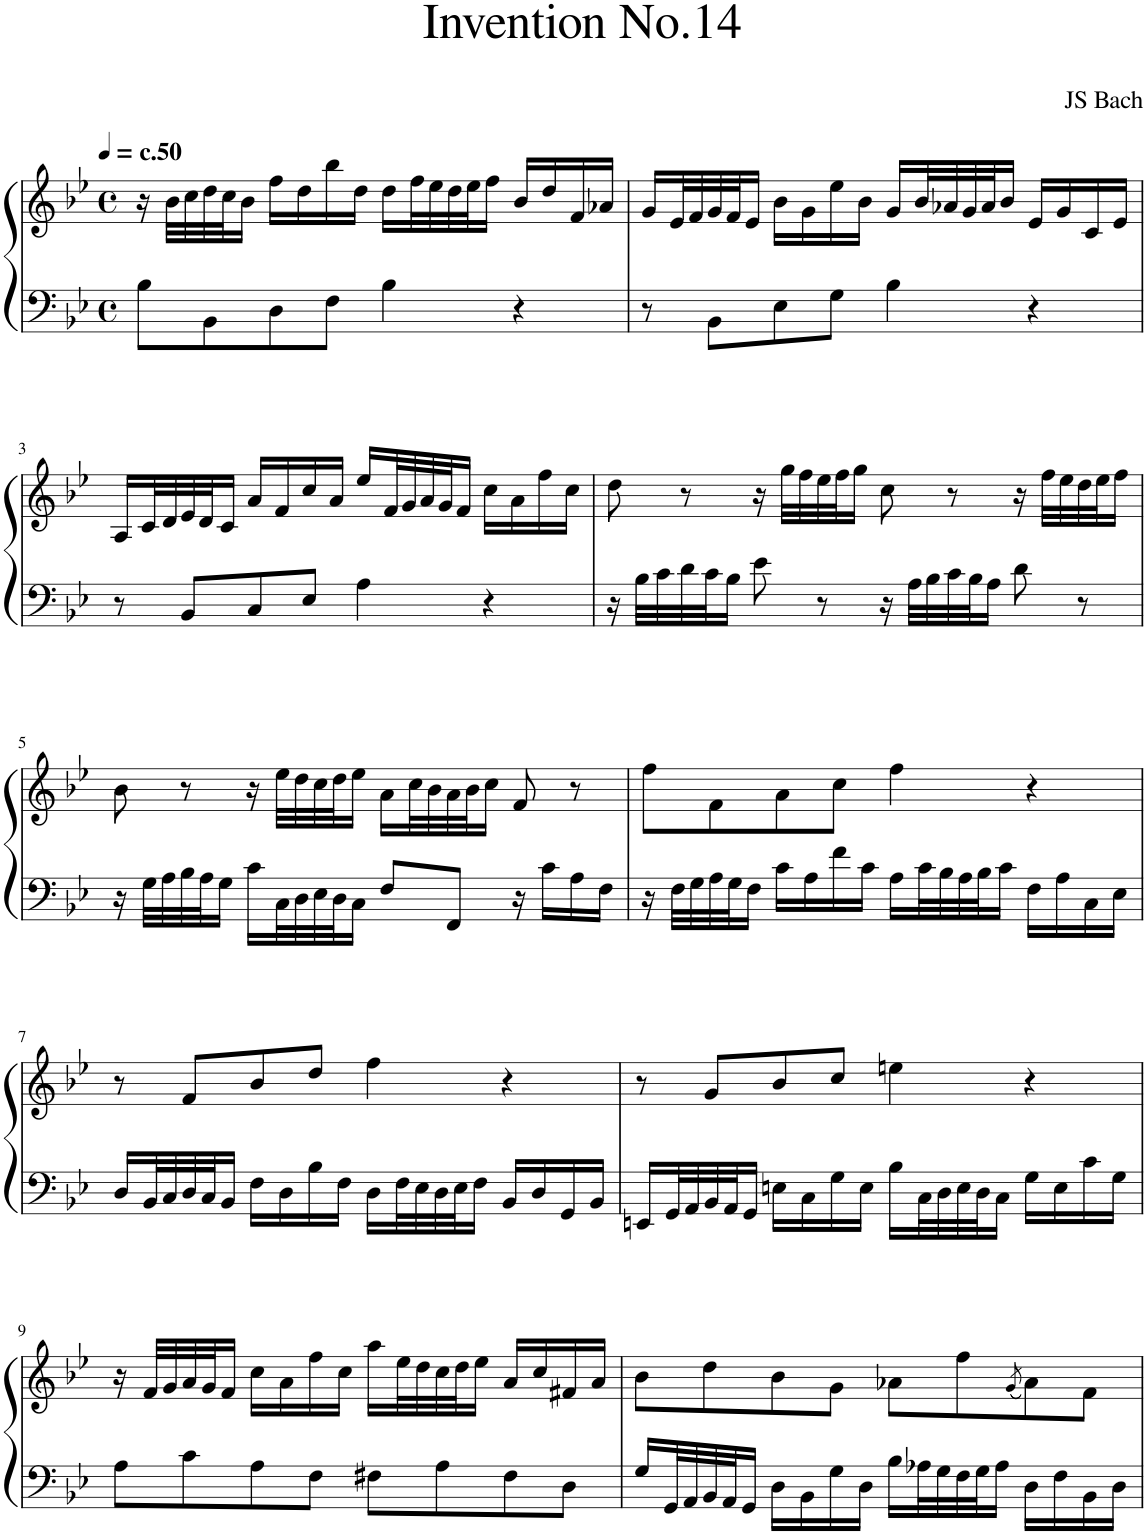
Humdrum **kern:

**kern	**kern
*part1	*part1
*staff2	*staff1
*I"Piano	*
*I'Pno	*
*clefF4	*clefG2
*k[b-e-]	*k[b-e-]
*M4/4	*M4/4
*met(c)	*met(c)
=1	=1
!	!LO:TX:a:B:t=c.50
8B-\L	16r
.	32b-\LLL
.	32cc\
8BB-\	32dd\
.	32cc\J
.	16b-\JJ
8D\	16ff\LL
.	16dd\
8F\J	16bb-\
.	16dd\JJ
4B-\	16dd\LL
.	32ff\L
.	32ee-\
.	32dd\
.	32ee-\J
.	16ff\JJ
4r	16b-/LL
.	16dd/
.	16f/
.	16a-X/JJ
=2	=2
8r	16g/LL
.	32e-/L
.	32f/
8BB-\L	32g/
.	32f/J
.	16e-/JJ
8E-\	16b-\LL
.	16g\
8G\J	16ee-\
.	16b-\JJ
4B-\	16g/LL
.	32b-/L
.	32a-X/
.	32g/
.	32a-/J
.	16b-/JJ
4r	16e-/LL
.	16g/
.	16c/
.	16e-/JJ
!!LO:LB:g=z
=3	=3
8r	16A/LL
.	32c/L
.	32d/
8BB-/L	32e-/
.	32d/J
.	16c/JJ
8C/	16a/LL
.	16f/
8E-/J	16cc/
.	16a/JJ
4A\	16ee-/LL
.	32f/L
.	32g/
.	32a/
.	32g/J
.	16f/JJ
4r	16cc\LL
.	16a\
.	16ff\
.	16cc\JJ
=4	=4
16r	8dd\
32B-\LLL	.
32c\	.
32d\	8r
32c\J	.
16B-\JJ	.
8e-\	16r
.	32gg\LLL
.	32ff\
8r	32ee-\
.	32ff\J
.	16gg\JJ
16r	8cc\
32A\LLL	.
32B-\	.
32c\	8r
32B-\J	.
16A\JJ	.
8d\	16r
.	32ff\LLL
.	32ee-\
8r	32dd\
.	32ee-\J
.	16ff\JJ
!!LO:LB:g=z
=5	=5
16r	8b-\
32G\LLL	.
32A\	.
32B-\	8r
32A\J	.
16G\JJ	.
16c\LL	16r
32C\L	32ee-\LLL
32D\	32dd\
32E-\	32cc\
32D\J	32dd\J
16C\JJ	16ee-\JJ
8F/L	16a\LL
.	32cc\L
.	32b-\
8FF/J	32a\
.	32b-\J
.	16cc\JJ
16r	8f/
16c\LL	.
16A\	8r
16F\JJ	.
=6	=6
16r	8ff\L
32F\LLL	.
32G\	.
32A\	8f\
32G\J	.
16F\JJ	.
16c\LL	8a\
16A\	.
16f\	8cc\J
16c\JJ	.
16A\LL	4ff\
32c\L	.
32B-\	.
32A\	.
32B-\J	.
16c\JJ	.
16F\LL	4r
16A\	.
16C\	.
16E-\JJ	.
!!LO:LB:g=z
=7	=7
16D/LL	8r
32BB-/L	.
32C/	.
32D/	8f/L
32C/J	.
16BB-/JJ	.
16F\LL	8b-/
16D\	.
16B-\	8dd/J
16F\JJ	.
16D\LL	4ff\
32F\L	.
32E-\	.
32D\	.
32E-\J	.
16F\JJ	.
16BB-/LL	4r
16D/	.
16GG/	.
16BB-/JJ	.
=8	=8
16EEn/LL	8r
32GG/L	.
32AA/	.
32BB-/	8g/L
32AA/J	.
16GG/JJ	.
16En\LL	8b-/
16C\	.
16G\	8cc/J
16E\JJ	.
16B-\LL	4een\
32C\L	.
32D\	.
32E\	.
32D\J	.
16C\JJ	.
16G\LL	4r
16E\	.
16c\	.
16G\JJ	.
!!LO:LB:g=z
=9	=9
8A\L	16r
.	32f/LLL
.	32g/
8c\	32a/
.	32g/J
.	16f/JJ
8A\	16cc\LL
.	16a\
8F\J	16ff\
.	16cc\JJ
8F#X\L	16aa\LL
.	32ee-\L
.	32dd\
8A\	32cc\
.	32dd\J
.	16ee-\JJ
8F#\	16a/LL
.	16cc/
8D\J	16f#X/
.	16a/JJ
=10	=10
16G/LL	8b-\L
32GG/L	.
32AA/	.
32BB-/	8dd\
32AA/J	.
16GG/JJ	.
16D\LL	8b-\
16BB-\	.
16G\	8g\J
16D\JJ	.
16B-\LL	8a-X\L
32A-X\L	.
32G\	.
32F\	8ff\
32G\J	.
16A-\JJ	.
.	(8qg/
16D\LL	8a-\)
16F\	.
16BB-\	8f\J
16D\JJ	.
=	=
*-	*-
